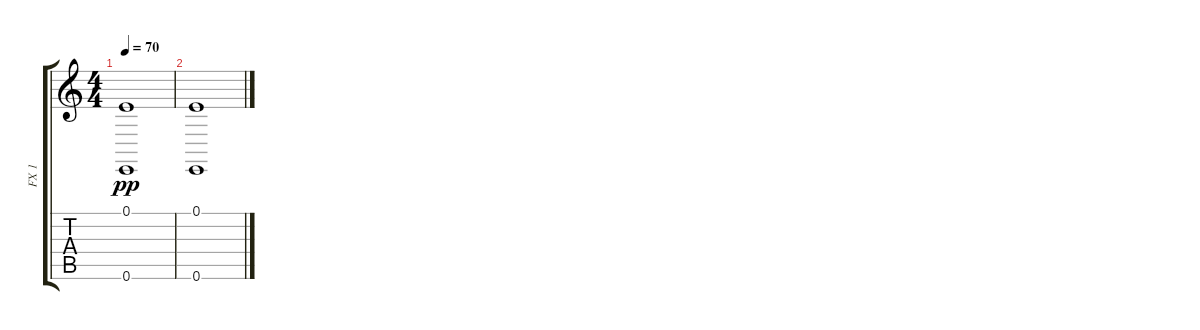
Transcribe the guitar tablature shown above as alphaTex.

\track ("FX 1" "FX 1") {instrument steeldrums}
\staff {score tabs}
\tuning (E4 B3 G3 D3 A2 E2) {hide}
\ts (4 4)
\tempo 70
\clef g2
\ks c
(0.1 0.6).1{dy pp} |
(0.1 0.6).1
